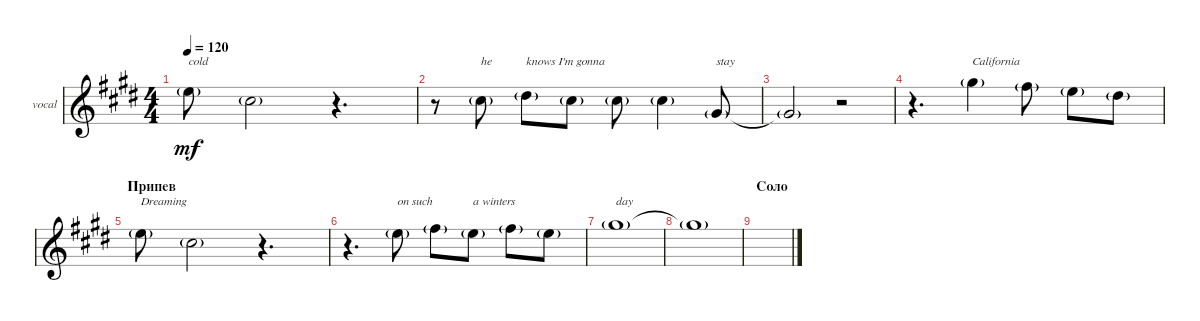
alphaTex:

\defaultSystemsLayout 4
\bracketExtendMode groupsimilarinstruments
\firstSystemTrackNameOrientation horizontal
\otherSystemsTrackNameOrientation horizontal
\track ("vocal" "vocal") {instrument distortionguitar}
\staff {score}
\tuning (E4 B3 G3 D3 A2 E2)
\ts (4 4)
\tempo 120
\clef g2
\scale
0.25
\ks c#minor
0.1{g}.8{txt "cold" dy mf} 2.2{g}.2 r.4{d} |
\scale
0.25 r.8 2.2{g}.8{txt "he"} 4.2{g}.8{txt "knows I'm gonna"} 2.2{g}.8 2.2{g}.8 6.3{g}.4 1.3{g}.8{txt "stay"} |
\scale
0.25 1.3{g t}.2 r.2 |
\scale
0.25 r.4{d} 9.2{g}.4{txt "California"} 7.2{g}.8 0.1{g}.8 4.2{g}.8 |
\section ("" "Припев")
\scale
0.25 0.1{g}.8{txt "Dreaming"} 2.2{g}.2 r.4{d} |
\scale
0.25 r.4{d} 0.1{g}.8{txt "on such "} 2.1{g}.8 0.1{g}.8{txt "a winters"} 2.1{g}.8 0.1{g}.8 |
\scale
0.25 4.1{g}.1{txt "day"} |
\scale
0.25 4.1{g t}.1 |
\section ("" "Соло")
